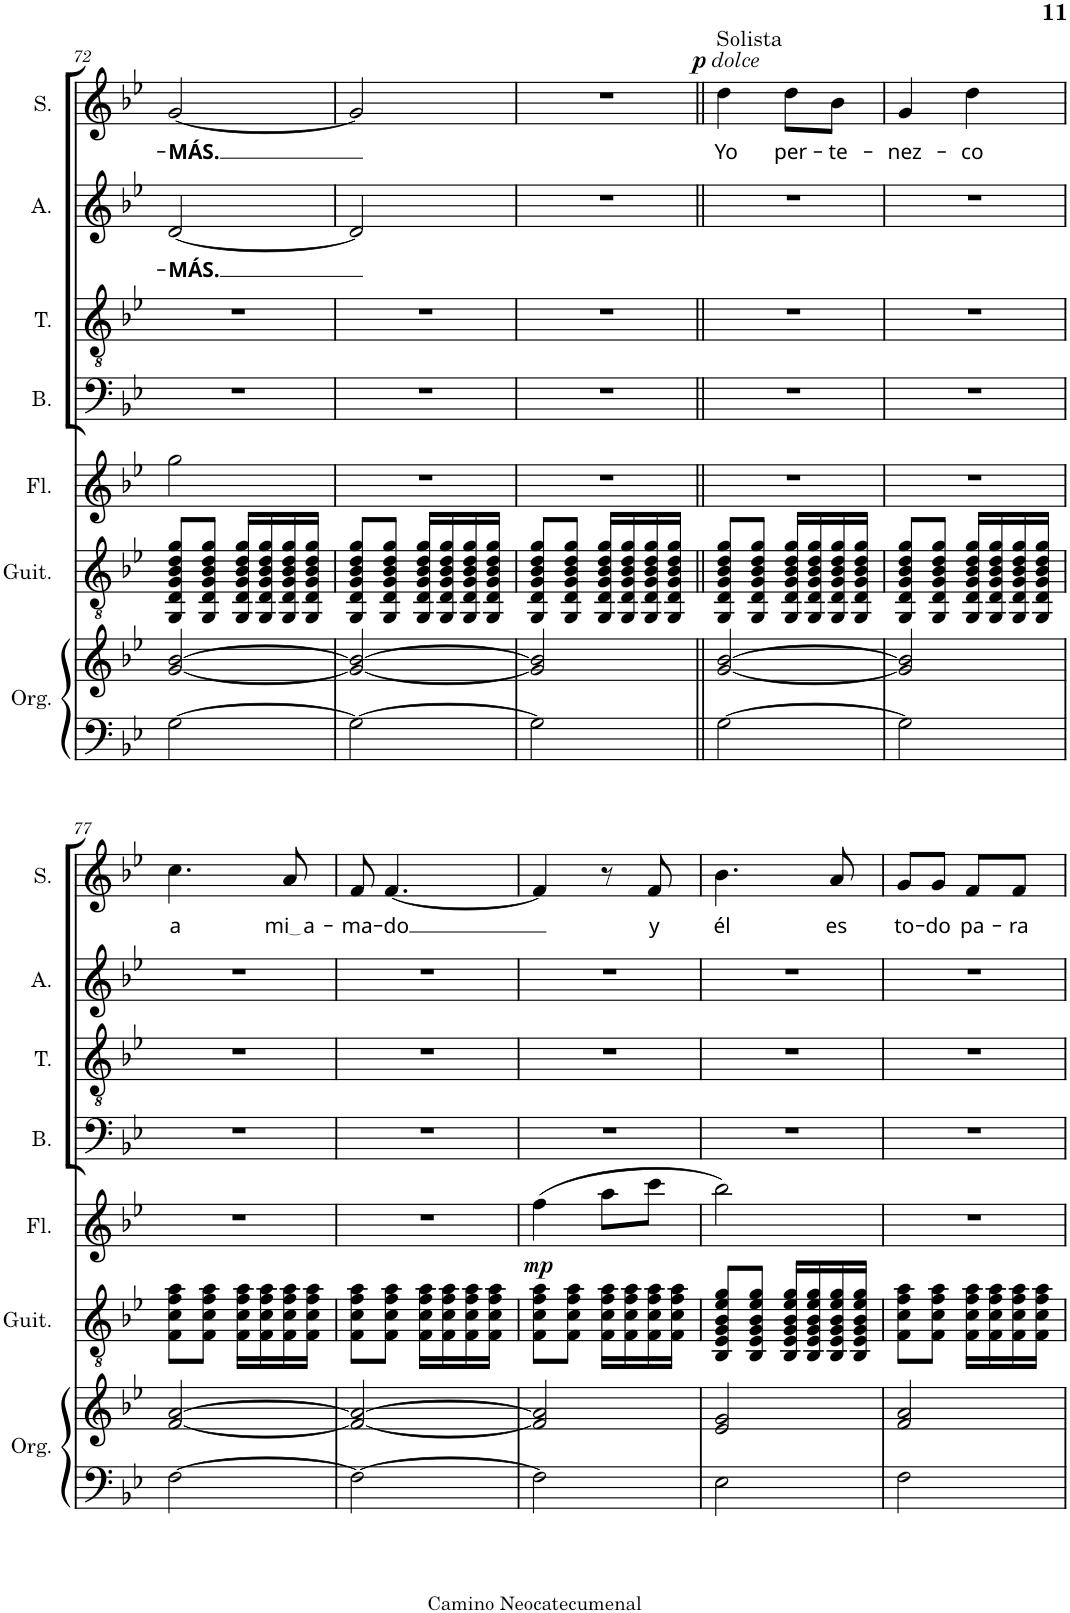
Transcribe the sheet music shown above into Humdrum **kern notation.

**kern	**kern	**kern	**kern	**dynam	**kern	**kern	**kern	**text	**kern	**text	**dynam
*part7	*part7	*part6	*part5	*part5	*part4	*part3	*part2	*part2	*part1	*part1	*part1
*staff8	*staff7	*staff6	*staff5	*staff5	*staff4	*staff3	*staff2	*staff2	*staff1	*staff1	*staff1
*I"Órgano	*	*I"Guitarra clásica	*I"Flauta	*	*I"Bajo	*I"Tenor	*I"Alto	*	*I"Soprano	*	*
*	*	*I'Guit.	*I'Fl.	*	*I'B.	*I'T.	*I'A.	*	*I'S.	*	*
!!LO:PB:g=z
*clefF4	*clefG2	*clefGv2	*clefG2	*	*clefF4	*clefGv2	*clefG2	*	*clefG2	*	*
*k[b-e-]	*k[b-e-]	*k[b-e-]	*k[b-e-]	*	*k[b-e-]	*k[b-e-]	*k[b-e-]	*	*k[b-e-]	*	*
*M2/4	*M2/4	*M2/4	*M2/4	*	*M2/4	*M2/4	*M2/4	*	*M2/4	*	*
=72	=72	=72	=72	=72	=72	=72	=72	=72	=72	=72	=72
!	!	!	!	!	!	!	!	!LO:LY:b	!	!LO:LY:b	!
[2G\	[2g/ [2b-/	8GG/ 8D/ 8G/ 8B-/ 8d/ 8g/L	2gg\	.	2r	2r	[2d/	-MÁS.	[2g/	-MÁS.	.
.	.	8GG/ 8D/ 8G/ 8B-/ 8d/ 8g/J	.	.	.	.	.	.	.	.	.
.	.	16GG/ 16D/ 16G/ 16B-/ 16d/ 16g/LL	.	.	.	.	.	.	.	.	.
.	.	16GG/ 16D/ 16G/ 16B-/ 16d/ 16g/	.	.	.	.	.	.	.	.	.
.	.	16GG/ 16D/ 16G/ 16B-/ 16d/ 16g/	.	.	.	.	.	.	.	.	.
.	.	16GG/ 16D/ 16G/ 16B-/ 16d/ 16g/JJ	.	.	.	.	.	.	.	.	.
=73	=73	=73	=73	=73	=73	=73	=73	=73	=73	=73	=73
2G\_	2g/_ 2b-/_	8GG/ 8D/ 8G/ 8B-/ 8d/ 8g/L	2r	.	2r	2r	2d/]	.	2g/]	.	.
.	.	8GG/ 8D/ 8G/ 8B-/ 8d/ 8g/J	.	.	.	.	.	.	.	.	.
.	.	16GG/ 16D/ 16G/ 16B-/ 16d/ 16g/LL	.	.	.	.	.	.	.	.	.
.	.	16GG/ 16D/ 16G/ 16B-/ 16d/ 16g/	.	.	.	.	.	.	.	.	.
.	.	16GG/ 16D/ 16G/ 16B-/ 16d/ 16g/	.	.	.	.	.	.	.	.	.
.	.	16GG/ 16D/ 16G/ 16B-/ 16d/ 16g/JJ	.	.	.	.	.	.	.	.	.
=74	=74	=74	=74	=74	=74	=74	=74	=74	=74	=74	=74
2G\]	2g/] 2b-/]	8GG/ 8D/ 8G/ 8B-/ 8d/ 8g/L	2r	.	2r	2r	2r	.	2r	.	.
.	.	8GG/ 8D/ 8G/ 8B-/ 8d/ 8g/J	.	.	.	.	.	.	.	.	.
.	.	16GG/ 16D/ 16G/ 16B-/ 16d/ 16g/LL	.	.	.	.	.	.	.	.	.
.	.	16GG/ 16D/ 16G/ 16B-/ 16d/ 16g/	.	.	.	.	.	.	.	.	.
.	.	16GG/ 16D/ 16G/ 16B-/ 16d/ 16g/	.	.	.	.	.	.	.	.	.
.	.	16GG/ 16D/ 16G/ 16B-/ 16d/ 16g/JJ	.	.	.	.	.	.	.	.	.
=75||	=75||	=75||	=75||	=75||	=75||	=75||	=75||	=75||	=75||	=75||	=75||
!	!	!	!	!	!	!	!	!	!LO:TX:a:t=Solista	!	!
!	!	!	!	!	!	!	!	!	!	!LO:LY:b	!LO:DY:a
!	!	!	!	!	!	!	!	!	!	!	!LO:DY:n=1:a
[2G\	[2g/ [2b-/	8GG/ 8D/ 8G/ 8B-/ 8d/ 8g/L	2r	.	2r	2r	2r	.	4dd\	Yo	p other-dynamics
.	.	8GG/ 8D/ 8G/ 8B-/ 8d/ 8g/J	.	.	.	.	.	.	.	.	.
!	!	!	!	!	!	!	!	!	!	!LO:LY:b	!
.	.	16GG/ 16D/ 16G/ 16B-/ 16d/ 16g/LL	.	.	.	.	.	.	8dd\L	per-	.
.	.	16GG/ 16D/ 16G/ 16B-/ 16d/ 16g/	.	.	.	.	.	.	.	.	.
!	!	!	!	!	!	!	!	!	!	!LO:LY:b	!
.	.	16GG/ 16D/ 16G/ 16B-/ 16d/ 16g/	.	.	.	.	.	.	8b-\J	-te-	.
.	.	16GG/ 16D/ 16G/ 16B-/ 16d/ 16g/JJ	.	.	.	.	.	.	.	.	.
=76	=76	=76	=76	=76	=76	=76	=76	=76	=76	=76	=76
!	!	!	!	!	!	!	!	!	!	!LO:LY:b	!
2G\]	2g/] 2b-/]	8GG/ 8D/ 8G/ 8B-/ 8d/ 8g/L	2r	.	2r	2r	2r	.	4g/	-nez-	.
.	.	8GG/ 8D/ 8G/ 8B-/ 8d/ 8g/J	.	.	.	.	.	.	.	.	.
!	!	!	!	!	!	!	!	!	!	!LO:LY:b	!
.	.	16GG/ 16D/ 16G/ 16B-/ 16d/ 16g/LL	.	.	.	.	.	.	4dd\	-co	.
.	.	16GG/ 16D/ 16G/ 16B-/ 16d/ 16g/	.	.	.	.	.	.	.	.	.
.	.	16GG/ 16D/ 16G/ 16B-/ 16d/ 16g/	.	.	.	.	.	.	.	.	.
.	.	16GG/ 16D/ 16G/ 16B-/ 16d/ 16g/JJ	.	.	.	.	.	.	.	.	.
!!LO:LB:g=z
=77	=77	=77	=77	=77	=77	=77	=77	=77	=77	=77	=77
!	!	!	!	!	!	!	!	!	!	!LO:LY:b	!
[2F\	[2f/ [2a/	8F\ 8c\ 8f\ 8a\L	2r	.	2r	2r	2r	.	4.cc\	a	.
.	.	8F\ 8c\ 8f\ 8a\J	.	.	.	.	.	.	.	.	.
.	.	16F\ 16c\ 16f\ 16a\LL	.	.	.	.	.	.	.	.	.
.	.	16F\ 16c\ 16f\ 16a\	.	.	.	.	.	.	.	.	.
!	!	!	!	!	!	!	!	!	!	!LO:LY:b	!
.	.	16F\ 16c\ 16f\ 16a\	.	.	.	.	.	.	8a/	mi a	.
.	.	16F\ 16c\ 16f\ 16a\JJ	.	.	.	.	.	.	.	.	.
=78	=78	=78	=78	=78	=78	=78	=78	=78	=78	=78	=78
!	!	!	!	!	!	!	!	!	!	!LO:LY:b	!
2F\_	2f/_ 2a/_	8F\ 8c\ 8f\ 8a\L	2r	.	2r	2r	2r	.	8f/	-ma-	.
!	!	!	!	!	!	!	!	!	!	!LO:LY:b	!
.	.	8F\ 8c\ 8f\ 8a\J	.	.	.	.	.	.	[4.f/	-do	.
.	.	16F\ 16c\ 16f\ 16a\LL	.	.	.	.	.	.	.	.	.
.	.	16F\ 16c\ 16f\ 16a\	.	.	.	.	.	.	.	.	.
.	.	16F\ 16c\ 16f\ 16a\	.	.	.	.	.	.	.	.	.
.	.	16F\ 16c\ 16f\ 16a\JJ	.	.	.	.	.	.	.	.	.
=79	=79	=79	=79	=79	=79	=79	=79	=79	=79	=79	=79
!	!	!	!	!LO:DY:b	!	!	!	!	!	!	!
2F\]	2f/] 2a/]	8F\ 8c\ 8f\ 8a\L	(4ff\	mp	2r	2r	2r	.	4f/]	.	.
.	.	8F\ 8c\ 8f\ 8a\J	.	.	.	.	.	.	.	.	.
.	.	16F\ 16c\ 16f\ 16a\LL	8aa\L	.	.	.	.	.	8r	.	.
.	.	16F\ 16c\ 16f\ 16a\	.	.	.	.	.	.	.	.	.
!	!	!	!	!	!	!	!	!	!	!LO:LY:b	!
.	.	16F\ 16c\ 16f\ 16a\	8ccc\J	.	.	.	.	.	8f/	y	.
.	.	16F\ 16c\ 16f\ 16a\JJ	.	.	.	.	.	.	.	.	.
=80	=80	=80	=80	=80	=80	=80	=80	=80	=80	=80	=80
!	!	!	!	!	!	!	!	!	!	!LO:LY:b	!
2E-\	2e-/ 2g/	8BB-/ 8E-/ 8G/ 8B-/ 8e-/ 8g/L	2bb-\)	.	2r	2r	2r	.	4.b-\	él	.
.	.	8BB-/ 8E-/ 8G/ 8B-/ 8e-/ 8g/J	.	.	.	.	.	.	.	.	.
.	.	16BB-/ 16E-/ 16G/ 16B-/ 16e-/ 16g/LL	.	.	.	.	.	.	.	.	.
.	.	16BB-/ 16E-/ 16G/ 16B-/ 16e-/ 16g/	.	.	.	.	.	.	.	.	.
!	!	!	!	!	!	!	!	!	!	!LO:LY:b	!
.	.	16BB-/ 16E-/ 16G/ 16B-/ 16e-/ 16g/	.	.	.	.	.	.	8a/	es	.
.	.	16BB-/ 16E-/ 16G/ 16B-/ 16e-/ 16g/JJ	.	.	.	.	.	.	.	.	.
=81	=81	=81	=81	=81	=81	=81	=81	=81	=81	=81	=81
!	!	!	!	!	!	!	!	!	!	!LO:LY:b	!
2F\	2f/ 2a/	8F\ 8c\ 8f\ 8a\L	2r	.	2r	2r	2r	.	8g/L	to-	.
!	!	!	!	!	!	!	!	!	!	!LO:LY:b	!
.	.	8F\ 8c\ 8f\ 8a\J	.	.	.	.	.	.	8g/J	-do	.
!	!	!	!	!	!	!	!	!	!	!LO:LY:b	!
.	.	16F\ 16c\ 16f\ 16a\LL	.	.	.	.	.	.	8f/L	pa-	.
.	.	16F\ 16c\ 16f\ 16a\	.	.	.	.	.	.	.	.	.
!	!	!	!	!	!	!	!	!	!	!LO:LY:b	!
.	.	16F\ 16c\ 16f\ 16a\	.	.	.	.	.	.	8f/J	-ra	.
.	.	16F\ 16c\ 16f\ 16a\JJ	.	.	.	.	.	.	.	.	.
=	=	=	=	=	=	=	=	=	=	=	=
*-	*-	*-	*-	*-	*-	*-	*-	*-	*-	*-	*-
